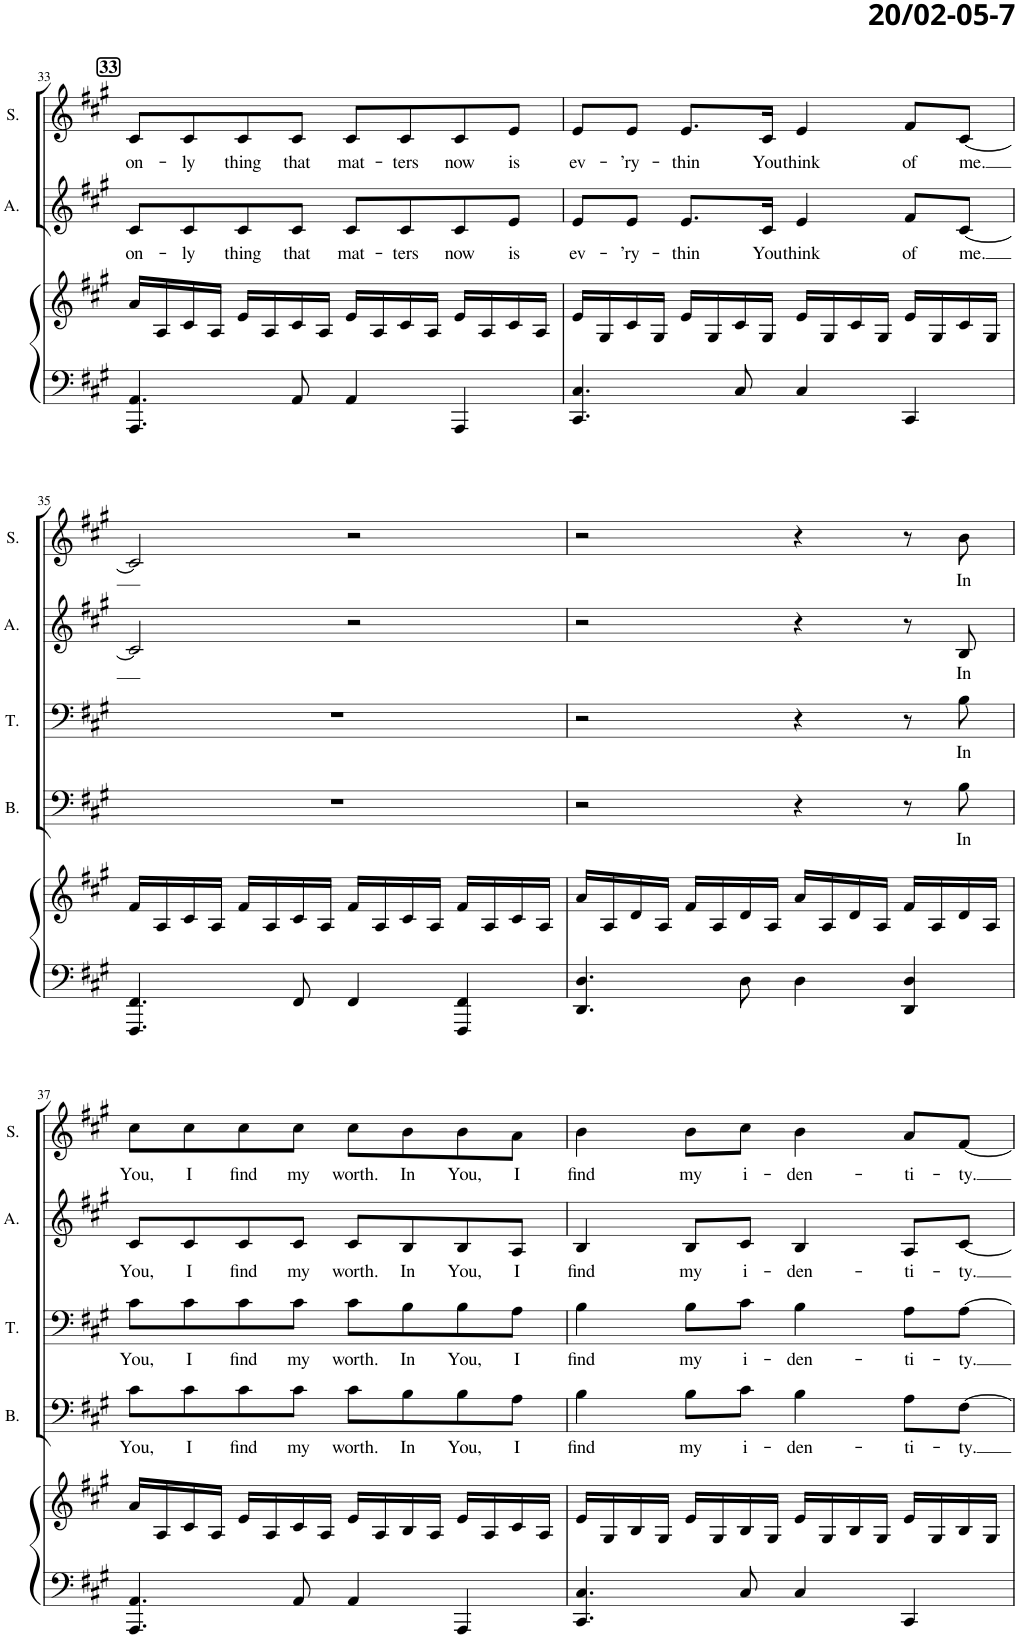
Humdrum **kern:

**kern	**kern	**kern	**text	**kern	**text	**kern	**text	**kern	**text
*part5	*part5	*part4	*part4	*part3	*part3	*part2	*part2	*part1	*part1
*staff6	*staff5	*staff4	*staff4	*staff3	*staff3	*staff2	*staff2	*staff1	*staff1
*I"Piano	*	*I"Bas	*	*I"Tenor	*	*I"Alt	*	*I"Sopraan	*
*I'Pno	*	*I'B.	*	*I'T.	*	*I'A.	*	*I'S.	*
!!LO:PB:g=z
*clefF4	*clefG2	*clefF4	*	*clefF4	*	*clefG2	*	*clefG2	*
*k[f#c#g#]	*k[f#c#g#]	*k[f#c#g#]	*	*k[f#c#g#]	*	*k[f#c#g#]	*	*k[f#c#g#]	*
*M4/4	*M4/4	*M4/4	*	*M4/4	*	*M4/4	*	*M4/4	*
=33	=33	=33	=33	=33	=33	=33	=33	=33	=33
!	!	!	!	!	!	!	!LO:LY:b	!	!LO:LY:b
4.AAA/ 4.AA/	16a/LL	1r	.	1r	.	8c#/L	on-	8c#/L	on-
.	16A/	.	.	.	.	.	.	.	.
!	!	!	!	!	!	!	!LO:LY:b	!	!LO:LY:b
.	16c#/	.	.	.	.	8c#/	-ly	8c#/	-ly
.	16A/JJ	.	.	.	.	.	.	.	.
!	!	!	!	!	!	!	!LO:LY:b	!	!LO:LY:b
.	16e/LL	.	.	.	.	8c#/	thing	8c#/	thing
.	16A/	.	.	.	.	.	.	.	.
!	!	!	!	!	!	!	!LO:LY:b	!	!LO:LY:b
8AA/	16c#/	.	.	.	.	8c#/J	that	8c#/J	that
.	16A/JJ	.	.	.	.	.	.	.	.
!	!	!	!	!	!	!	!LO:LY:b	!	!LO:LY:b
4AA/	16e/LL	.	.	.	.	8c#/L	mat-	8c#/L	mat-
.	16A/	.	.	.	.	.	.	.	.
!	!	!	!	!	!	!	!LO:LY:b	!	!LO:LY:b
.	16c#/	.	.	.	.	8c#/	-ters	8c#/	-ters
.	16A/JJ	.	.	.	.	.	.	.	.
!	!	!	!	!	!	!	!LO:LY:b	!	!LO:LY:b
4AAA/	16e/LL	.	.	.	.	8c#/	now	8c#/	now
.	16A/	.	.	.	.	.	.	.	.
!	!	!	!	!	!	!	!LO:LY:b	!	!LO:LY:b
.	16c#/	.	.	.	.	8e/J	is	8e/J	is
.	16A/JJ	.	.	.	.	.	.	.	.
=34	=34	=34	=34	=34	=34	=34	=34	=34	=34
!	!	!	!	!	!	!	!LO:LY:b	!	!LO:LY:b
4.CC#/ 4.C#/	16e/LL	1r	.	1r	.	8e/L	ev-	8e/L	ev-
.	16G#/	.	.	.	.	.	.	.	.
!	!	!	!	!	!	!	!LO:LY:b	!	!LO:LY:b
.	16c#/	.	.	.	.	8e/J	-’ry-	8e/J	-’ry-
.	16G#/JJ	.	.	.	.	.	.	.	.
!	!	!	!	!	!	!	!LO:LY:b	!	!LO:LY:b
.	16e/LL	.	.	.	.	8.e/L	-thin	8.e/L	-thin
.	16G#/	.	.	.	.	.	.	.	.
8C#/	16c#/	.	.	.	.	.	.	.	.
!	!	!	!	!	!	!	!LO:LY:b	!	!LO:LY:b
.	16G#/JJ	.	.	.	.	16c#/Jk	You	16c#/Jk	You
!	!	!	!	!	!	!	!LO:LY:b	!	!LO:LY:b
4C#/	16e/LL	.	.	.	.	4e/	think	4e/	think
.	16G#/	.	.	.	.	.	.	.	.
.	16c#/	.	.	.	.	.	.	.	.
.	16G#/JJ	.	.	.	.	.	.	.	.
!	!	!	!	!	!	!	!LO:LY:b	!	!LO:LY:b
4CC#/	16e/LL	.	.	.	.	8f#/L	of	8f#/L	of
.	16G#/	.	.	.	.	.	.	.	.
!	!	!	!	!	!	!	!LO:LY:b	!	!LO:LY:b
.	16c#/	.	.	.	.	[8c#/J	me.	[8c#/J	me.
.	16G#/JJ	.	.	.	.	.	.	.	.
!!LO:LB:g=z
=35	=35	=35	=35	=35	=35	=35	=35	=35	=35
4.FFF#/ 4.FF#/	16f#/LL	1r	.	1r	.	2c#/]	.	2c#/]	.
.	16A/	.	.	.	.	.	.	.	.
.	16c#/	.	.	.	.	.	.	.	.
.	16A/JJ	.	.	.	.	.	.	.	.
.	16f#/LL	.	.	.	.	.	.	.	.
.	16A/	.	.	.	.	.	.	.	.
8FF#/	16c#/	.	.	.	.	.	.	.	.
.	16A/JJ	.	.	.	.	.	.	.	.
4FF#/	16f#/LL	.	.	.	.	2r	.	2r	.
.	16A/	.	.	.	.	.	.	.	.
.	16c#/	.	.	.	.	.	.	.	.
.	16A/JJ	.	.	.	.	.	.	.	.
4FFF#/ 4FF#/	16f#/LL	.	.	.	.	.	.	.	.
.	16A/	.	.	.	.	.	.	.	.
.	16c#/	.	.	.	.	.	.	.	.
.	16A/JJ	.	.	.	.	.	.	.	.
=36	=36	=36	=36	=36	=36	=36	=36	=36	=36
4.DD/ 4.D/	16a/LL	2r	.	2r	.	2r	.	2r	.
.	16A/	.	.	.	.	.	.	.	.
.	16d/	.	.	.	.	.	.	.	.
.	16A/JJ	.	.	.	.	.	.	.	.
.	16f#/LL	.	.	.	.	.	.	.	.
.	16A/	.	.	.	.	.	.	.	.
8D\	16d/	.	.	.	.	.	.	.	.
.	16A/JJ	.	.	.	.	.	.	.	.
4D\	16a/LL	4r	.	4r	.	4r	.	4r	.
.	16A/	.	.	.	.	.	.	.	.
.	16d/	.	.	.	.	.	.	.	.
.	16A/JJ	.	.	.	.	.	.	.	.
4DD/ 4D/	16f#/LL	8r	.	8r	.	8r	.	8r	.
.	16A/	.	.	.	.	.	.	.	.
!	!	!	!LO:LY:b	!	!LO:LY:b	!	!LO:LY:b	!	!LO:LY:b
.	16d/	8B\	In	8B\	In	8B/	In	8b\	In
.	16A/JJ	.	.	.	.	.	.	.	.
!!LO:LB:g=z
=37	=37	=37	=37	=37	=37	=37	=37	=37	=37
!	!	!	!LO:LY:b	!	!LO:LY:b	!	!LO:LY:b	!	!LO:LY:b
4.AAA/ 4.AA/	16a/LL	8c#\L	You,	8c#\L	You,	8c#/L	You,	8cc#\L	You,
.	16A/	.	.	.	.	.	.	.	.
!	!	!	!LO:LY:b	!	!LO:LY:b	!	!LO:LY:b	!	!LO:LY:b
.	16c#/	8c#\	I	8c#\	I	8c#/	I	8cc#\	I
.	16A/JJ	.	.	.	.	.	.	.	.
!	!	!	!LO:LY:b	!	!LO:LY:b	!	!LO:LY:b	!	!LO:LY:b
.	16e/LL	8c#\	find	8c#\	find	8c#/	find	8cc#\	find
.	16A/	.	.	.	.	.	.	.	.
!	!	!	!LO:LY:b	!	!LO:LY:b	!	!LO:LY:b	!	!LO:LY:b
8AA/	16c#/	8c#\J	my	8c#\J	my	8c#/J	my	8cc#\J	my
.	16A/JJ	.	.	.	.	.	.	.	.
!	!	!	!LO:LY:b	!	!LO:LY:b	!	!LO:LY:b	!	!LO:LY:b
4AA/	16e/LL	8c#\L	worth.	8c#\L	worth.	8c#/L	worth.	8cc#\L	worth.
.	16A/	.	.	.	.	.	.	.	.
!	!	!	!LO:LY:b	!	!LO:LY:b	!	!LO:LY:b	!	!LO:LY:b
.	16B/	8B\	In	8B\	In	8B/	In	8b\	In
.	16A/JJ	.	.	.	.	.	.	.	.
!	!	!	!LO:LY:b	!	!LO:LY:b	!	!LO:LY:b	!	!LO:LY:b
4AAA/	16e/LL	8B\	You,	8B\	You,	8B/	You,	8b\	You,
.	16A/	.	.	.	.	.	.	.	.
!	!	!	!LO:LY:b	!	!LO:LY:b	!	!LO:LY:b	!	!LO:LY:b
.	16c#/	8A\J	I	8A\J	I	8A/J	I	8a\J	I
.	16A/JJ	.	.	.	.	.	.	.	.
=38	=38	=38	=38	=38	=38	=38	=38	=38	=38
!	!	!	!LO:LY:b	!	!LO:LY:b	!	!LO:LY:b	!	!LO:LY:b
4.CC#/ 4.C#/	16e/LL	4B\	find	4B\	find	4B/	find	4b\	find
.	16G#/	.	.	.	.	.	.	.	.
.	16B/	.	.	.	.	.	.	.	.
.	16G#/JJ	.	.	.	.	.	.	.	.
!	!	!	!LO:LY:b	!	!LO:LY:b	!	!LO:LY:b	!	!LO:LY:b
.	16e/LL	8B\L	my	8B\L	my	8B/L	my	8b\L	my
.	16G#/	.	.	.	.	.	.	.	.
!	!	!	!LO:LY:b	!	!LO:LY:b	!	!LO:LY:b	!	!LO:LY:b
8C#/	16B/	8c#\J	i-	8c#\J	i-	8c#/J	i-	8cc#\J	i-
.	16G#/JJ	.	.	.	.	.	.	.	.
!	!	!	!LO:LY:b	!	!LO:LY:b	!	!LO:LY:b	!	!LO:LY:b
4C#/	16e/LL	4B\	-den-	4B\	-den-	4B/	-den-	4b\	-den-
.	16G#/	.	.	.	.	.	.	.	.
.	16B/	.	.	.	.	.	.	.	.
.	16G#/JJ	.	.	.	.	.	.	.	.
!	!	!	!LO:LY:b	!	!LO:LY:b	!	!LO:LY:b	!	!LO:LY:b
4CC#/	16e/LL	8A\L	-ti-	8A\L	-ti-	8A/L	-ti-	8a/L	-ti-
.	16G#/	.	.	.	.	.	.	.	.
!	!	!	!LO:LY:b	!	!LO:LY:b	!	!LO:LY:b	!	!LO:LY:b
.	16B/	[8F#\J	-ty.	[8A\J	-ty.	[8c#/J	-ty.	[8f#/J	-ty.
.	16G#/JJ	.	.	.	.	.	.	.	.
=	=	=	=	=	=	=	=	=	=
*-	*-	*-	*-	*-	*-	*-	*-	*-	*-
